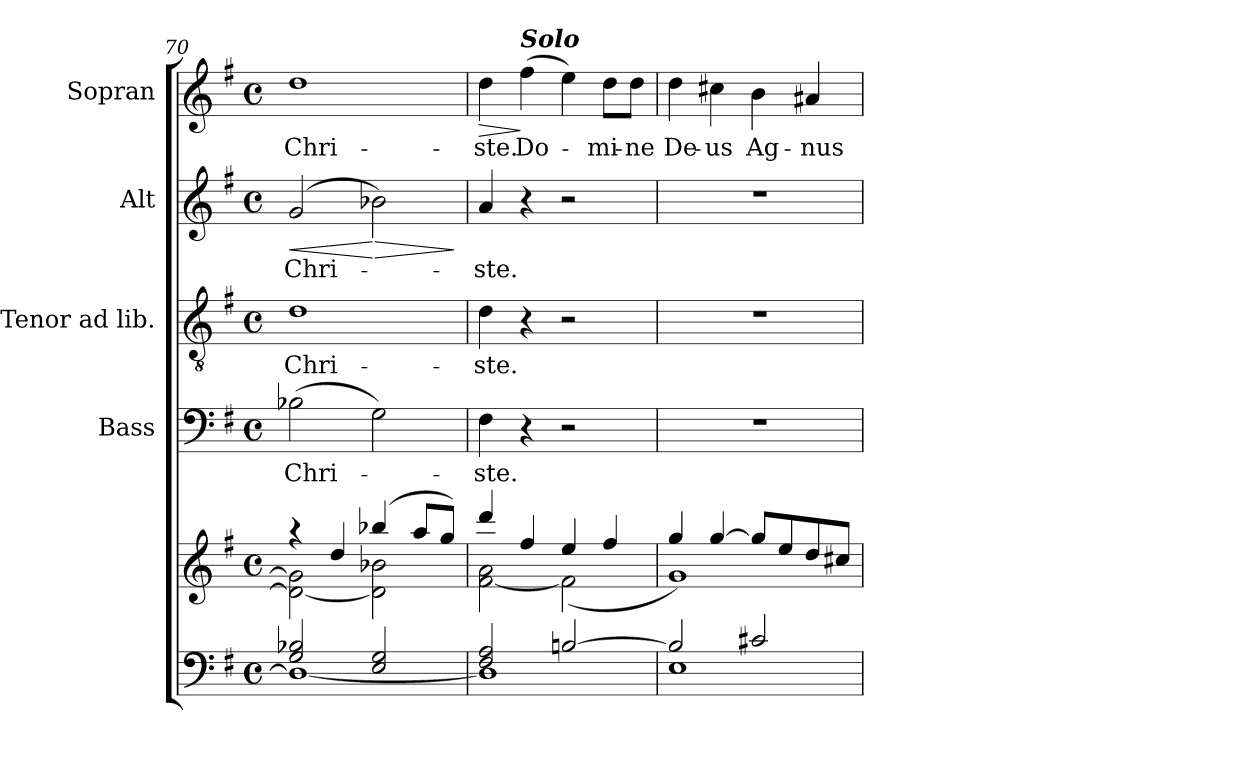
**kern	**kern	**kern	**text	**kern	**text	**kern	**text	**dynam	**kern	**text	**dynam
*part5	*part5	*part4	*part4	*part3	*part3	*part2	*part2	*part2	*part1	*part1	*part1
*staff6	*staff5	*staff4	*staff4	*staff3	*staff3	*staff2	*staff2	*staff2	*staff1	*staff1	*staff1
*	*	*I"Bass	*	*I"Tenor ad lib.	*	*I"Alt	*	*	*I"Sopran	*	*
*	*	*I'B.	*	*I'T.	*	*I'A.	*	*	*I'S.	*	*
*clefF4	*clefG2	*clefF4	*	*clefGv2	*	*clefG2	*	*	*clefG2	*	*
*k[f#]	*k[f#]	*k[f#]	*	*k[f#]	*	*k[f#]	*	*	*k[f#]	*	*
*G:	*G:	*G:	*	*G:	*	*G:	*	*	*G:	*	*
*M4/4	*M4/4	*M4/4	*	*M4/4	*	*M4/4	*	*	*M4/4	*	*
*met(c)	*met(c)	*met(c)	*	*met(c)	*	*met(c)	*	*	*met(c)	*	*
=70	=70	=70	=70	=70	=70	=70	=70	=70	=70	=70	=70
*^	*^	*	*	*	*	*	*	*	*	*	*
!	!	!	!	!	!LO:LY:b	!	!LO:LY:b	!	!LO:LY:b	!LO:HP:b	!	!LO:LY:b	!
2G/ 2B-X/	1D_	4raa	2d\_ 2g\]	(>2B-X\	Chri-	1d	Chri-	(2g/	Chri-	<	1dd	Chri-	.
.	.	4dd/	.	.	.	.	.	.	.	.	.	.	.
!	!	!	!	!	!	!	!	!	!	!LO:HP:n=1:b	!	!	!
2E/ 2G/	.	(4bb-X/	2d\] 2b-X\	2G\)	.	.	.	2b-X\)	.	[ >	.	.	.
.	.	8aa/L	.	.	.	.	.	.	.	.	.	.	.
.	.	8gg/J)	.	.	.	.	.	.	.	.	.	.	.
*v	*v	*	*	*	*	*	*	*	*	*	*	*	*
*	*v	*v	*	*	*	*	*	*	*	*	*	*
.	.	.	.	.	.	.	.	]	.	.	.
=71	=71	=71	=71	=71	=71	=71	=71	=71	=71	=71	=71
*^	*^	*	*	*	*	*	*	*	*	*	*
!	!	!	!	!	!LO:LY:b	!	!LO:LY:b	!	!LO:LY:b	!	!	!LO:LY:b	!LO:HP:b
2F#/ 2A/	1D]	4ddd/	[<2f#\ 2a\	4F#\	-ste.	4d\	-ste.	4a/	-ste.	.	4dd\	-ste.	>
!	!	!	!	!	!	!	!	!	!	!	!LO:TX:a:Bi:t=Solo	!	!
!	!	!	!	!	!	!	!	!	!	!	!	!LO:LY:b	!
.	.	4ff#/	.	4r	.	4r	.	4r	.	.	(>4ff#\	Do-	]
[>2Bn/	.	4ee/	(<2f#\]	2r	.	2r	.	2r	.	.	4ee\)	.	.
!	!	!	!	!	!	!	!	!	!	!	!	!LO:LY:b	!
.	.	4ff#/	.	.	.	.	.	.	.	.	8dd\L	-mi-	.
!	!	!	!	!	!	!	!	!	!	!	!	!LO:LY:b	!
.	.	.	.	.	.	.	.	.	.	.	8dd\J	-ne	.
!!LO:PB:g=z
=72	=72	=72	=72	=72	=72	=72	=72	=72	=72	=72	=72	=72	=72
!	!	!	!	!	!	!	!	!	!	!	!	!LO:LY:b	!
2B/]	1E	4gg/	1g)	1r	.	1r	.	1r	.	.	4dd\	De-	.
!	!	!	!	!	!	!	!	!	!	!	!	!LO:LY:b	!
.	.	[>4gg/	.	.	.	.	.	.	.	.	4cc#X\	-us	.
!	!	!	!	!	!	!	!	!	!	!	!	!LO:LY:b	!
2c#X/	.	8gg/L]	.	.	.	.	.	.	.	.	4b\	Ag-	.
.	.	8ee/	.	.	.	.	.	.	.	.	.	.	.
!	!	!	!	!	!	!	!	!	!	!	!	!LO:LY:b	!
.	.	8dd/	.	.	.	.	.	.	.	.	4a#X/	-nus	.
.	.	8cc#X/J	.	.	.	.	.	.	.	.	.	.	.
*v	*v	*	*	*	*	*	*	*	*	*	*	*	*
*	*v	*v	*	*	*	*	*	*	*	*	*	*
=	=	=	=	=	=	=	=	=	=	=	=
*-	*-	*-	*-	*-	*-	*-	*-	*-	*-	*-	*-
